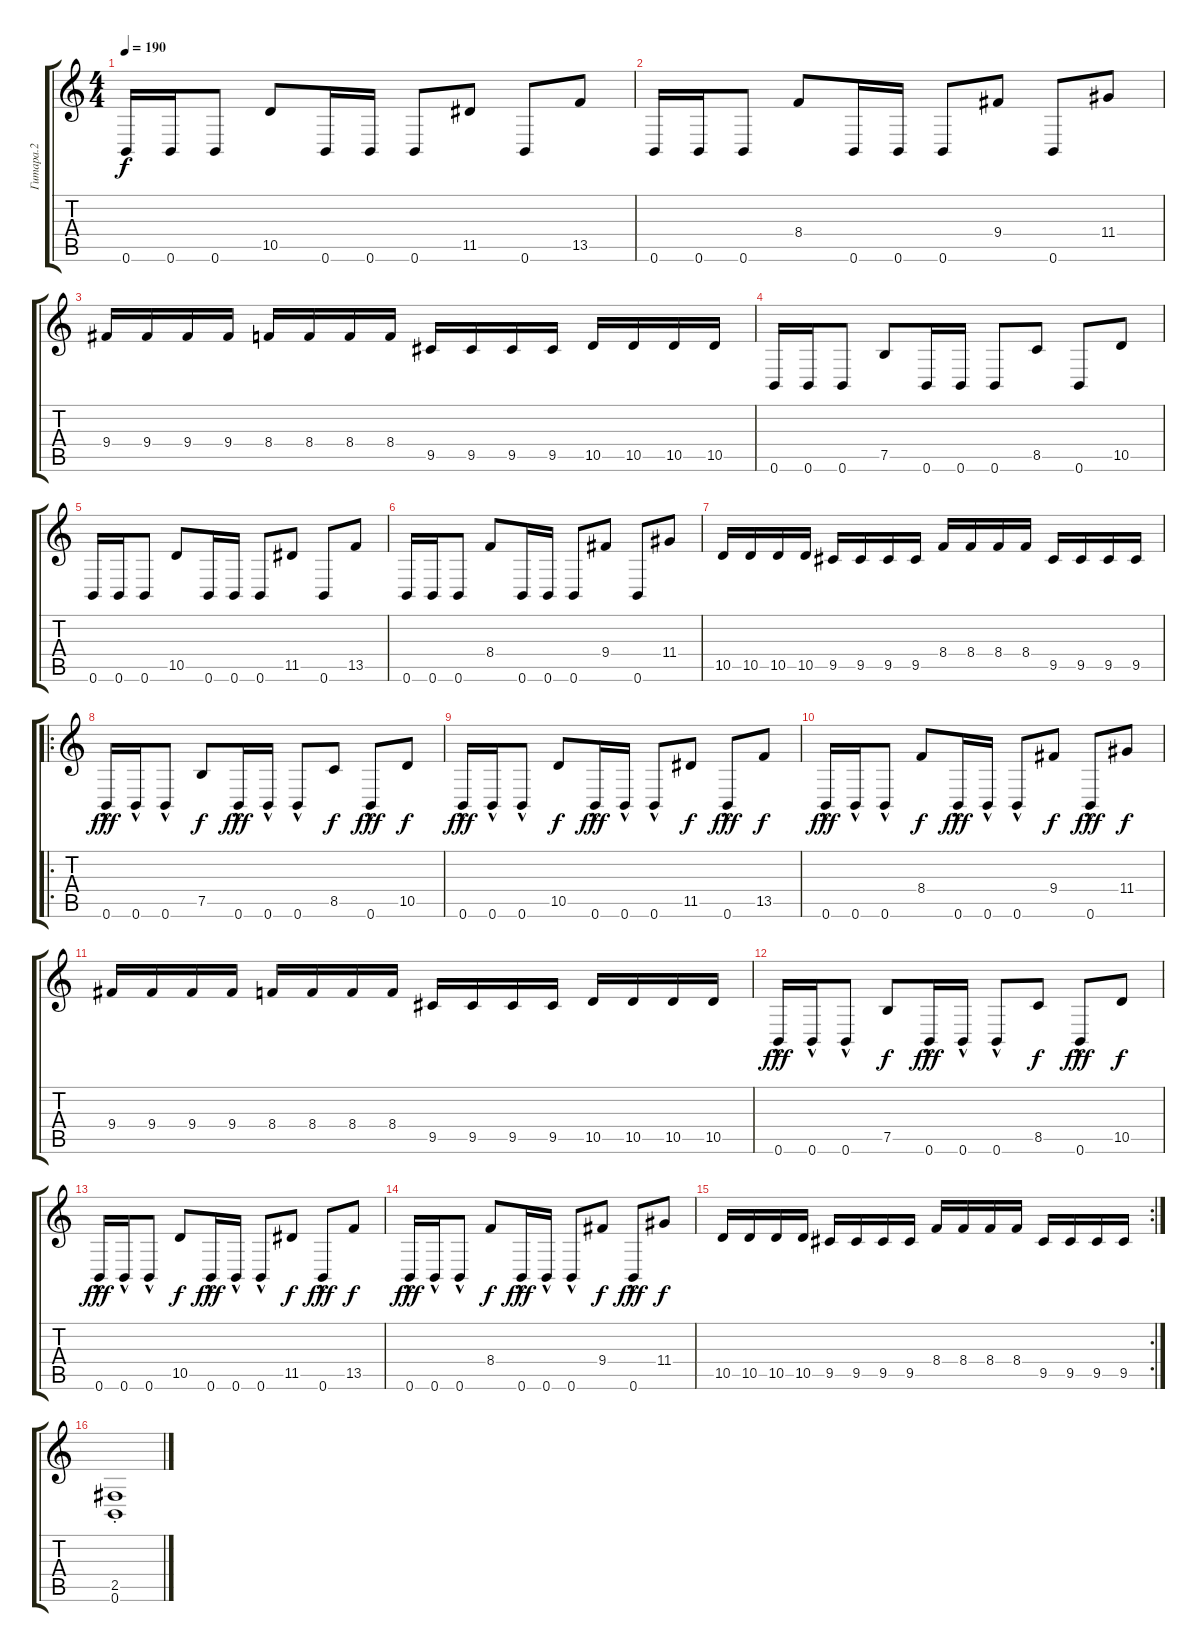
\track ("Гитара.2" "Гитара.2") {instrument distortionguitar}
\staff {score tabs}
\tuning (B3 Gb3 D3 A2 E2 B1) {hide}
\ts (4 4)
\tempo 190
\clef g2
\ks c
0.6.16{dy f} 0.6.16 0.6.8 10.5.8 0.6.16 0.6.16 0.6.8 11.5.8 0.6.8 13.5.8 |
0.6.16 0.6.16 0.6.8 8.4.8 0.6.16 0.6.16 0.6.8 9.4.8 0.6.8 11.4.8 |
9.4.16 9.4.16 9.4.16 9.4.16 8.4.16 8.4.16 8.4.16 8.4.16 9.5.16 9.5.16 9.5.16 9.5.16 10.5.16 10.5.16 10.5.16 10.5.16 |
0.6.16 0.6.16 0.6.8 7.5.8 0.6.16 0.6.16 0.6.8 8.5.8 0.6.8 10.5.8 |
0.6.16 0.6.16 0.6.8 10.5.8 0.6.16 0.6.16 0.6.8 11.5.8 0.6.8 13.5.8 |
0.6.16 0.6.16 0.6.8 8.4.8 0.6.16 0.6.16 0.6.8 9.4.8 0.6.8 11.4.8 |
10.5.16 10.5.16 10.5.16 10.5.16 9.5.16 9.5.16 9.5.16 9.5.16 8.4.16 8.4.16 8.4.16 8.4.16 9.5.16 9.5.16 9.5.16 9.5.16 |
\ro
0.6{hac}.16{dy fff} 0.6{hac}.16 0.6{hac}.8 7.5.8{dy f} 0.6{hac}.16{dy fff} 0.6{hac}.16 0.6{hac}.8 8.5.8{dy f} 0.6{hac}.8{dy fff} 10.5.8{dy f} |
0.6{hac}.16{dy fff} 0.6{hac}.16 0.6{hac}.8 10.5.8{dy f} 0.6{hac}.16{dy fff} 0.6{hac}.16 0.6{hac}.8 11.5.8{dy f} 0.6{hac}.8{dy fff} 13.5.8{dy f} |
0.6{hac}.16{dy fff} 0.6{hac}.16 0.6{hac}.8 8.4.8{dy f} 0.6{hac}.16{dy fff} 0.6{hac}.16 0.6{hac}.8 9.4.8{dy f} 0.6{hac}.8{dy fff} 11.4.8{dy f} |
9.4.16 9.4.16 9.4.16 9.4.16 8.4.16 8.4.16 8.4.16 8.4.16 9.5.16 9.5.16 9.5.16 9.5.16 10.5.16 10.5.16 10.5.16 10.5.16 |
0.6{hac}.16{dy fff} 0.6{hac}.16 0.6{hac}.8 7.5.8{dy f} 0.6{hac}.16{dy fff} 0.6{hac}.16 0.6{hac}.8 8.5.8{dy f} 0.6{hac}.8{dy fff} 10.5.8{dy f} |
0.6{hac}.16{dy fff} 0.6{hac}.16 0.6{hac}.8 10.5.8{dy f} 0.6{hac}.16{dy fff} 0.6{hac}.16 0.6{hac}.8 11.5.8{dy f} 0.6{hac}.8{dy fff} 13.5.8{dy f} |
0.6{hac}.16{dy fff} 0.6{hac}.16 0.6{hac}.8 8.4.8{dy f} 0.6{hac}.16{dy fff} 0.6{hac}.16 0.6{hac}.8 9.4.8{dy f} 0.6{hac}.8{dy fff} 11.4.8{dy f} |
\rc 2
10.5.16 10.5.16 10.5.16 10.5.16 9.5.16 9.5.16 9.5.16 9.5.16 8.4.16 8.4.16 8.4.16 8.4.16 9.5.16 9.5.16 9.5.16 9.5.16 |
(2.5{st} 0.6{st}).1
